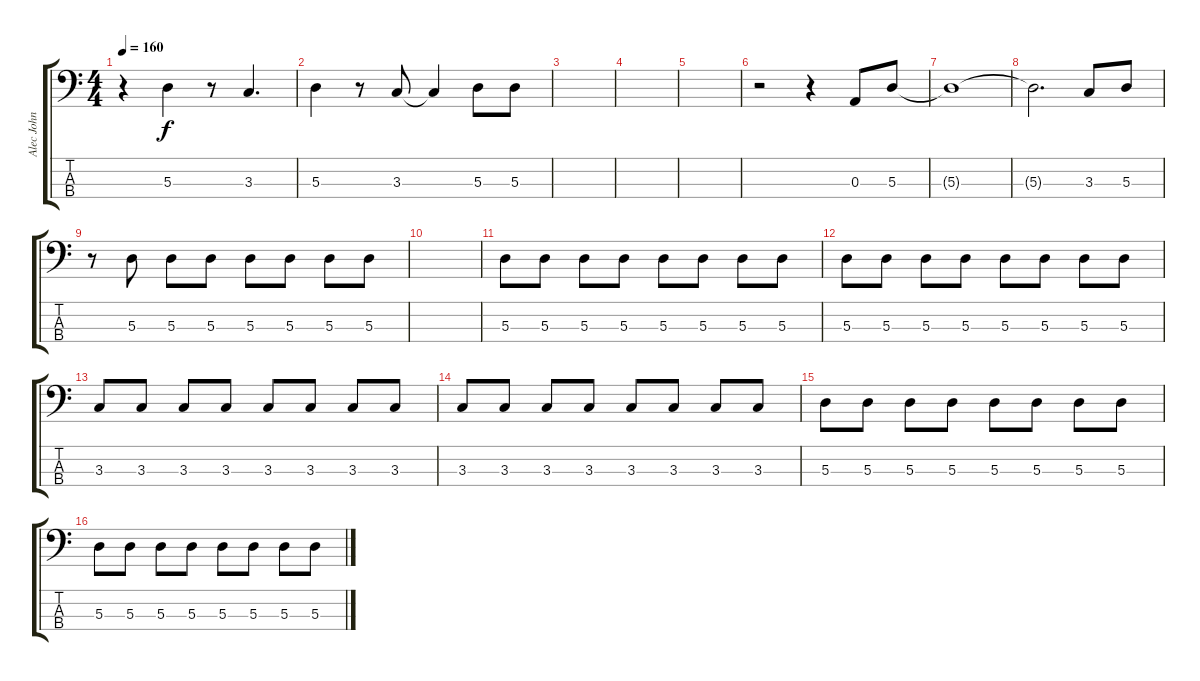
\track ("Alec John Such" "Alec John ") {instrument electricbassfinger}
\staff {score tabs}
\tuning (G2 D2 A1 E1) {hide}
\ts (4 4)
\tempo 160
\clef f4
\ks c
r.4{dy f} 5.3.4 r.8 3.3.4{d} |
5.3.4 r.8 3.3.8 3.3{t}.4 5.3.8 5.3.8 |
|
|
|
r.2 r.4 0.3.8 5.3.8 |
5.3{t}.1 |
5.3{t}.2{d} 3.3.8 5.3.8 |
r.8 5.3.8 5.3.8 5.3.8 5.3.8 5.3.8 5.3.8 5.3.8 |
|
5.3.8 5.3.8 5.3.8 5.3.8 5.3.8 5.3.8 5.3.8 5.3.8 |
5.3.8 5.3.8 5.3.8 5.3.8 5.3.8 5.3.8 5.3.8 5.3.8 |
3.3.8 3.3.8 3.3.8 3.3.8 3.3.8 3.3.8 3.3.8 3.3.8 |
3.3.8 3.3.8 3.3.8 3.3.8 3.3.8 3.3.8 3.3.8 3.3.8 |
5.3.8 5.3.8 5.3.8 5.3.8 5.3.8 5.3.8 5.3.8 5.3.8 |
5.3.8 5.3.8 5.3.8 5.3.8 5.3.8 5.3.8 5.3.8 5.3.8
